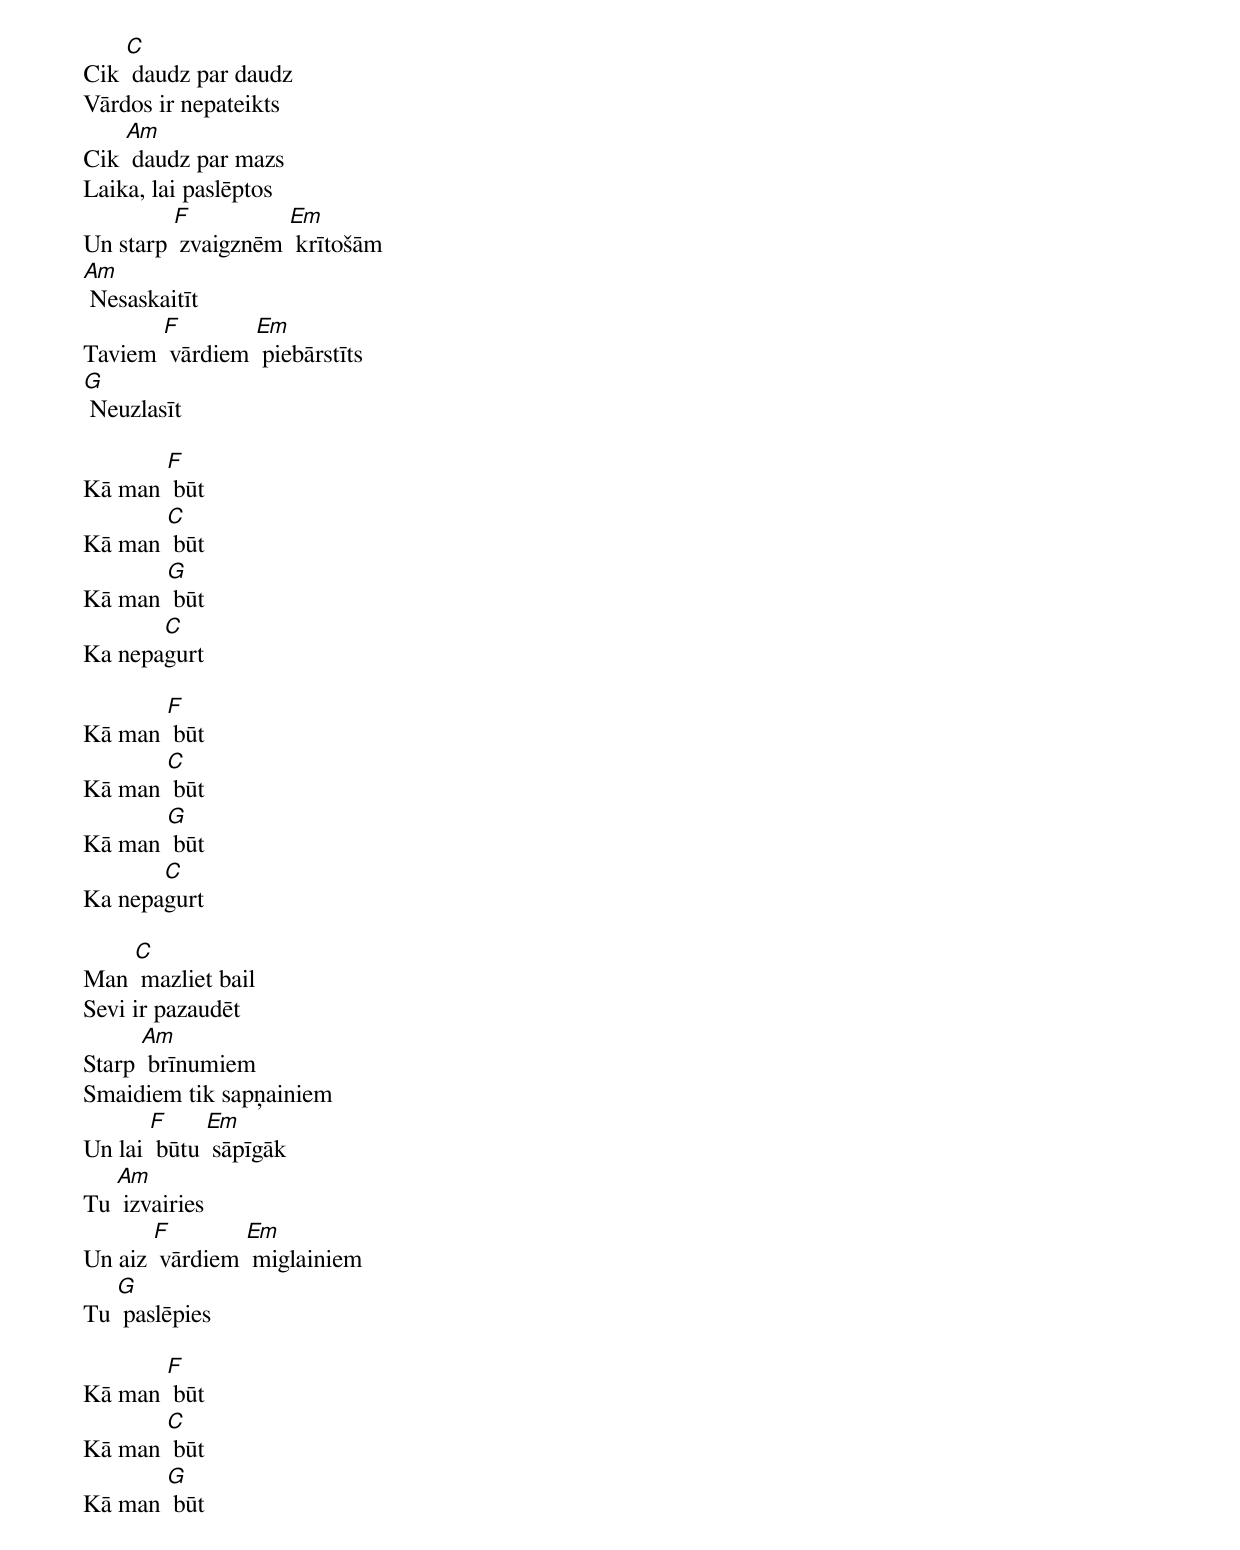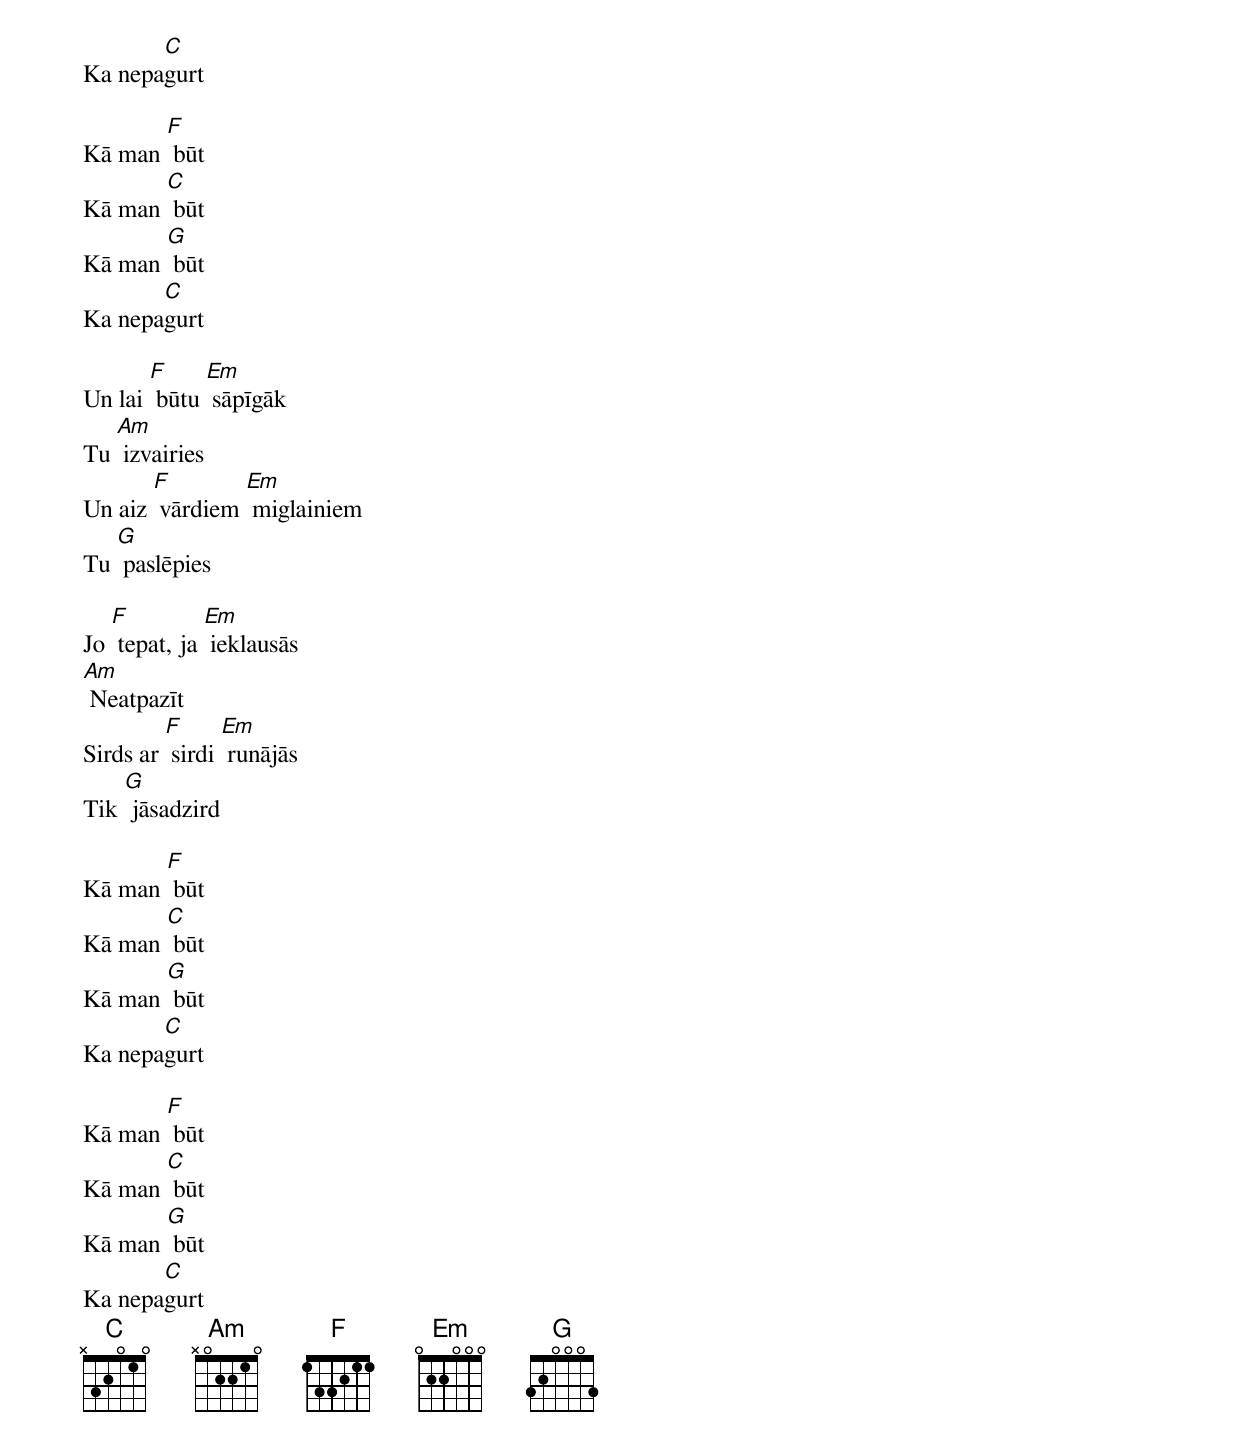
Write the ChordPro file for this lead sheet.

Cik [C] daudz par daudz
Vārdos ir nepateikts
Cik [Am] daudz par mazs
Laika, lai paslēptos
Un starp [F] zvaigznēm [Em] krītošām
[Am] Nesaskaitīt
Taviem [F] vārdiem [Em] piebārstīts
[G] Neuzlasīt

Kā man [F] būt
Kā man [C] būt
Kā man [G] būt
Ka nepa[C]gurt

Kā man [F] būt
Kā man [C] būt
Kā man [G] būt
Ka nepa[C]gurt

Man [C] mazliet bail
Sevi ir pazaudēt
Starp [Am] brīnumiem
Smaidiem tik sapņainiem
Un lai [F] būtu [Em] sāpīgāk
Tu [Am] izvairies
Un aiz [F] vārdiem [Em] miglainiem
Tu [G] paslēpies

Kā man [F] būt
Kā man [C] būt
Kā man [G] būt
Ka nepa[C]gurt

Kā man [F] būt
Kā man [C] būt
Kā man [G] būt
Ka nepa[C]gurt

Un lai [F] būtu [Em] sāpīgāk
Tu [Am] izvairies
Un aiz [F] vārdiem [Em] miglainiem
Tu [G] paslēpies

Jo [F] tepat, ja [Em] ieklausās
[Am] Neatpazīt
Sirds ar [F] sirdi [Em] runājās
Tik [G] jāsadzird

Kā man [F] būt
Kā man [C] būt
Kā man [G] būt
Ka nepa[C]gurt

Kā man [F] būt
Kā man [C] būt
Kā man [G] būt
Ka nepa[C]gurt
